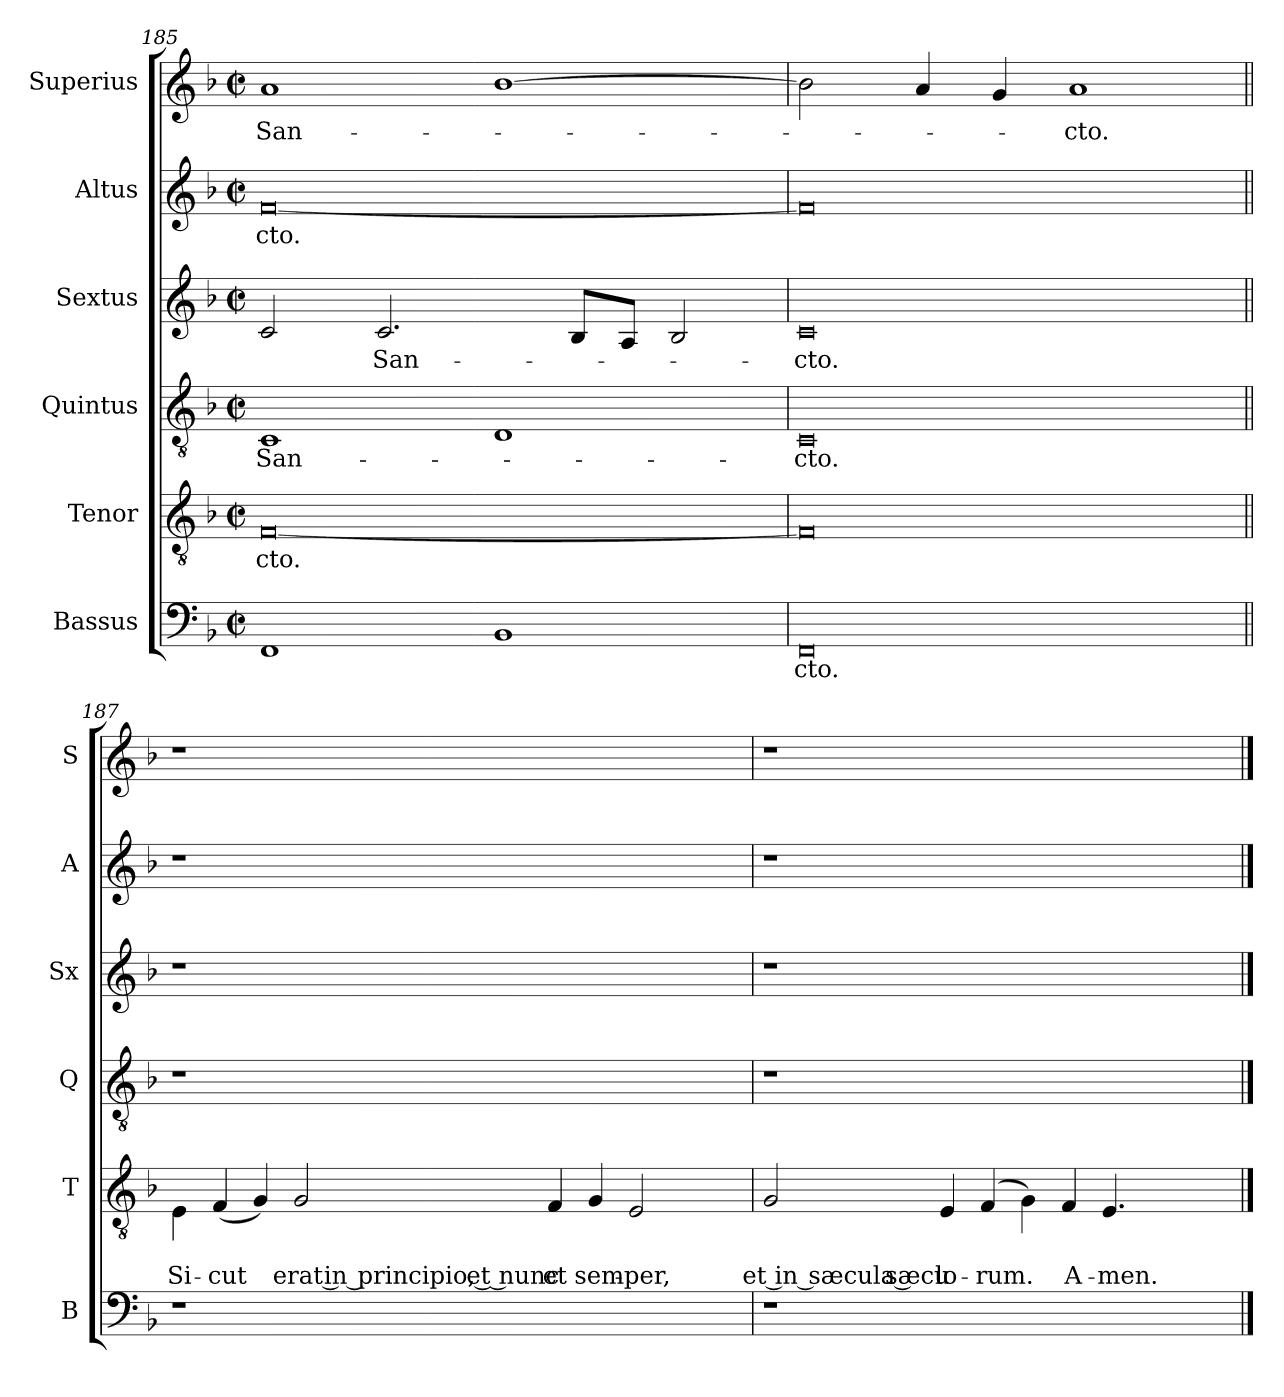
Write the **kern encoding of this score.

**kern	**text	**kern	**text	**text	**kern	**text	**kern	**text	**kern	**text	**kern	**text
*part6	*part6	*part5	*part5	*part5	*part4	*part4	*part3	*part3	*part2	*part2	*part1	*part1
*staff6	*staff6	*staff5	*staff5	*staff5	*staff4	*staff4	*staff3	*staff3	*staff2	*staff2	*staff1	*staff1
*I"Bassus	*	*I"Tenor	*	*	*I"Quintus	*	*I"Sextus	*	*I"Altus	*	*I"Superius	*
*I'B	*	*I'T	*	*	*I'Q	*	*I'Sx	*	*I'A	*	*I'S	*
*clefF4	*	*clefGv2	*	*	*clefGv2	*	*clefG2	*	*clefG2	*	*clefG2	*
*k[b-]	*	*k[b-]	*	*	*k[b-]	*	*k[b-]	*	*k[b-]	*	*k[b-]	*
*F:	*	*F:	*	*	*F:	*	*F:	*	*F:	*	*F:	*
*M2/2	*	*M2/2	*	*	*M2/2	*	*M2/2	*	*M2/2	*	*M2/2	*
*met(c|)	*	*met(c|)	*	*	*met(c|)	*	*met(c|)	*	*met(c|)	*	*met(c|)	*
=185	=185	=185	=185	=185	=185	=185	=185	=185	=185	=185	=185	=185
!	!	!	!LO:LY:b	!	!	!	!	!	!	!	!	!
!	!	!	!	!	!	!LO:LY:b	!	!	!	!	!	!
!	!	!	!	!	!	!	!	!	!	!LO:LY:b	!	!
!	!	!	!	!	!	!	!	!	!	!	!	!LO:LY:b
1FF	.	[0F	-cto.	.	1C	San-	2c/	.	[0f	-cto.	1a	San-
!	!	!	!	!	!	!	!	!LO:LY:b	!	!	!	!
.	.	.	.	.	.	.	2.c/	San-	.	.	.	.
1BB-	.	.	.	.	1D	.	.	.	.	.	[1b-	.
.	.	.	.	.	.	.	8B-/L	.	.	.	.	.
.	.	.	.	.	.	.	8A/J	.	.	.	.	.
.	.	.	.	.	.	.	2B-/	.	.	.	.	.
=186	=186	=186	=186	=186	=186	=186	=186	=186	=186	=186	=186	=186
!	!LO:LY:b	!	!	!	!	!	!	!	!	!	!	!
!	!	!	!	!	!	!LO:LY:b	!	!	!	!	!	!
!	!	!	!	!	!	!	!	!LO:LY:b	!	!	!	!
0FF	-cto.	0F]	.	.	0C	-cto.	0c	-cto.	0f]	.	2b-\]	.
.	.	.	.	.	.	.	.	.	.	.	4a/	.
.	.	.	.	.	.	.	.	.	.	.	4g/	.
!	!	!	!	!	!	!	!	!	!	!	!	!LO:LY:b
.	.	.	.	.	.	.	.	.	.	.	1a	-cto.
!!LO:LB:g=z
=187||	=187||	=187||	=187||	=187||	=187||	=187||	=187||	=187||	=187||	=187||	=187||	=187||
!	!	!LO:N:head=solid	!	!	!	!	!	!	!	!	!	!
!	!	!	!	!LO:LY:b	!	!	!	!	!	!	!	!
1r	.	4E\	.	Si-	1r	.	1r	.	1r	.	1r	.
!	!	!LO:N:head=solid	!	!	!	!	!	!	!	!	!	!
!	!	!	!	!LO:LY:b	!	!	!	!	!	!	!	!
.	.	(<4F/	.	-cut	.	.	.	.	.	.	.	.
!	!	!LO:N:head=solid	!	!	!	!	!	!	!	!	!	!
.	.	4G/)	.	.	.	.	.	.	.	.	.	.
!	!	!LO:N:head=open	!	!	!	!	!	!	!	!	!	!
!	!	!	!	!LO:LY:b	!	!	!	!	!	!	!	!
.	.	4G/	.	erat in principio, et nunc	.	.	.	.	.	.	.	.
!	!	!LO:N:head=solid	!	!	!	!	!	!	!	!	!	!
!	!	!	!	!LO:LY:b	!	!	!	!	!	!	!	!
1.ryy	.	4F/	.	et	1.ryy	.	1.ryy	.	1.ryy	.	1.ryy	.
!	!	!LO:N:head=solid	!	!	!	!	!	!	!	!	!	!
!	!	!	!	!LO:LY:b	!	!	!	!	!	!	!	!
.	.	4G/	.	sem-	.	.	.	.	.	.	.	.
!	!	!LO:N:head=open	!	!	!	!	!	!	!	!	!	!
!	!	!	!	!LO:LY:b	!	!	!	!	!	!	!	!
.	.	2E/	.	-per,	.	.	.	.	.	.	.	.
.	.	2ryy	.	.	.	.	.	.	.	.	.	.
=188	=188	=188	=188	=188	=188	=188	=188	=188	=188	=188	=188	=188
!	!	!LO:N:head=open	!	!	!	!	!	!	!	!	!	!
!	!	!	!	!LO:LY:b	!	!	!	!	!	!	!	!
1r	.	2G/	.	et in sæcula sæcu-	1r	.	1r	.	1r	.	1r	.
!	!	!LO:N:head=solid	!	!	!	!	!	!	!	!	!	!
!	!	!	!	!LO:LY:b	!	!	!	!	!	!	!	!
.	.	4E/	.	-lo-	.	.	.	.	.	.	.	.
!	!	!LO:N:head=solid	!	!	!	!	!	!	!	!	!	!
!	!	!	!	!LO:LY:b	!	!	!	!	!	!	!	!
.	.	(>4F/	.	-rum.	.	.	.	.	.	.	.	.
!	!	!LO:N:head=solid	!	!	!	!	!	!	!	!	!	!
1.ryy	.	4G\)	.	.	1.ryy	.	1.ryy	.	1.ryy	.	1.ryy	.
!	!	!LO:N:head=solid	!	!	!	!	!	!	!	!	!	!
!	!	!	!	!LO:LY:b	!	!	!	!	!	!	!	!
.	.	4F/	.	A-	.	.	.	.	.	.	.	.
!	!	!LO:N:head=solid	!	!	!	!	!	!	!	!	!	!
!	!	!	!	!LO:LY:b	!	!	!	!	!	!	!	!
.	.	4.E/	.	-men.	.	.	.	.	.	.	.	.
.	.	8ryy	.	.	.	.	.	.	.	.	.	.
.	.	2ryy	.	.	.	.	.	.	.	.	.	.
==	==	==	==	==	==	==	==	==	==	==	==	==
*-	*-	*-	*-	*-	*-	*-	*-	*-	*-	*-	*-	*-
